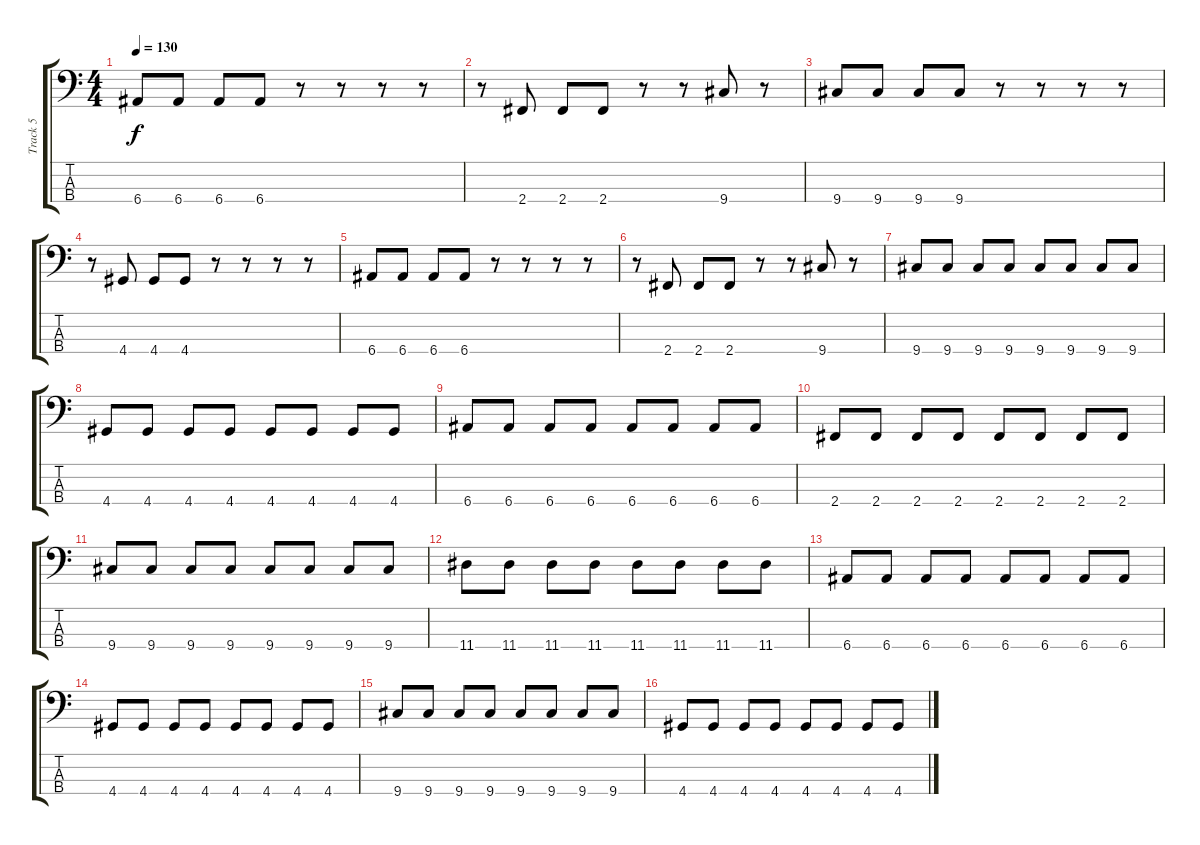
\track ("Track 5" "Track 5") {instrument electricbasspick}
\staff {score tabs}
\tuning (G2 D2 A1 E1) {hide}
\ts (4 4)
\tempo 130
\clef f4
\ks c
6.4.8{dy f} 6.4.8 6.4.8 6.4.8 r.8 r.8 r.8 r.8 |
r.8 2.4.8 2.4.8 2.4.8 r.8 r.8 9.4.8 r.8 |
9.4.8 9.4.8 9.4.8 9.4.8 r.8 r.8 r.8 r.8 |
r.8 4.4.8 4.4.8 4.4.8 r.8 r.8 r.8 r.8 |
6.4.8 6.4.8 6.4.8 6.4.8 r.8 r.8 r.8 r.8 |
r.8 2.4.8 2.4.8 2.4.8 r.8 r.8 9.4.8 r.8 |
9.4.8 9.4.8 9.4.8 9.4.8 9.4.8 9.4.8 9.4.8 9.4.8 |
4.4.8 4.4.8 4.4.8 4.4.8 4.4.8 4.4.8 4.4.8 4.4.8 |
6.4.8 6.4.8 6.4.8 6.4.8 6.4.8 6.4.8 6.4.8 6.4.8 |
2.4.8 2.4.8 2.4.8 2.4.8 2.4.8 2.4.8 2.4.8 2.4.8 |
9.4.8 9.4.8 9.4.8 9.4.8 9.4.8 9.4.8 9.4.8 9.4.8 |
11.4.8 11.4.8 11.4.8 11.4.8 11.4.8 11.4.8 11.4.8 11.4.8 |
6.4.8 6.4.8 6.4.8 6.4.8 6.4.8 6.4.8 6.4.8 6.4.8 |
4.4.8 4.4.8 4.4.8 4.4.8 4.4.8 4.4.8 4.4.8 4.4.8 |
9.4.8 9.4.8 9.4.8 9.4.8 9.4.8 9.4.8 9.4.8 9.4.8 |
4.4.8 4.4.8 4.4.8 4.4.8 4.4.8 4.4.8 4.4.8 4.4.8
